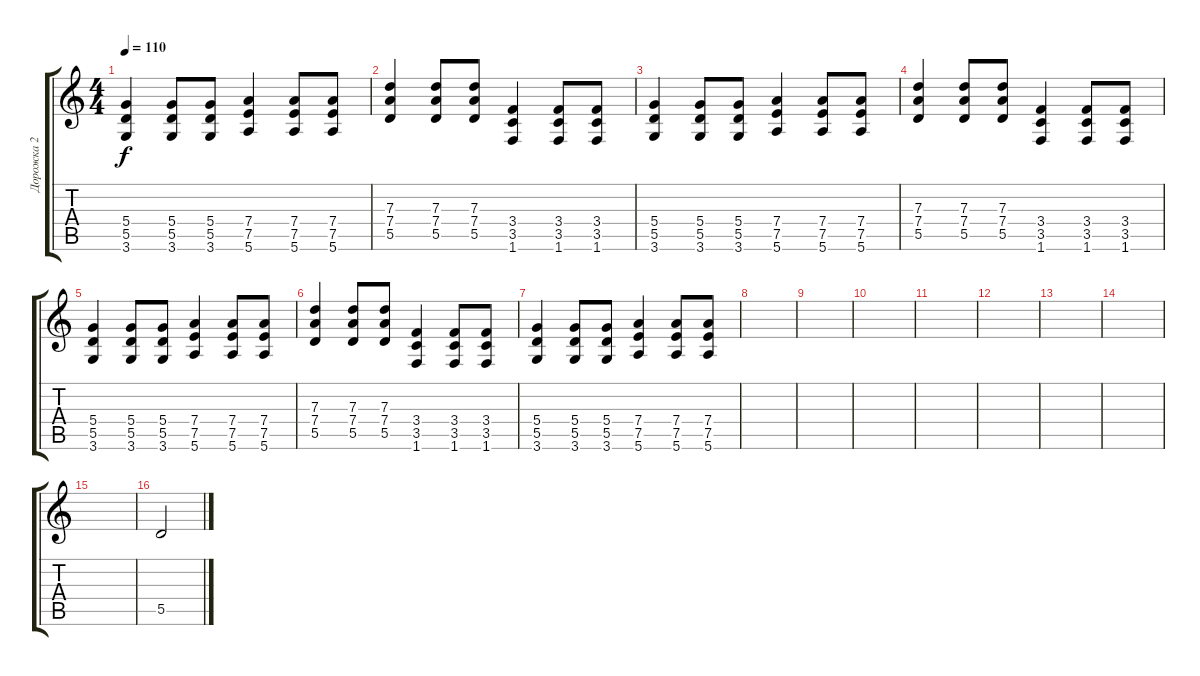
\track ("Дорожка 2" "Дорожка 2") {instrument overdrivenguitar}
\staff {score tabs}
\tuning (E4 B3 G3 D3 A2 E2) {hide}
\ts (4 4)
\tempo 110
\clef g2
\ks c
(5.4 5.5 3.6).4{dy f} (5.4 5.5 3.6).8 (5.4 5.5 3.6).8 (7.4 7.5 5.6).4 (7.4 7.5 5.6).8 (7.4 7.5 5.6).8 |
(7.3 7.4 5.5).4 (7.3 7.4 5.5).8 (7.3 7.4 5.5).8 (3.4 3.5 1.6).4 (3.4 3.5 1.6).8 (3.4 3.5 1.6).8 |
(5.4 5.5 3.6).4 (5.4 5.5 3.6).8 (5.4 5.5 3.6).8 (7.4 7.5 5.6).4 (7.4 7.5 5.6).8 (7.4 7.5 5.6).8 |
(7.3 7.4 5.5).4 (7.3 7.4 5.5).8 (7.3 7.4 5.5).8 (3.4 3.5 1.6).4 (3.4 3.5 1.6).8 (3.4 3.5 1.6).8 |
(5.4 5.5 3.6).4 (5.4 5.5 3.6).8 (5.4 5.5 3.6).8 (7.4 7.5 5.6).4 (7.4 7.5 5.6).8 (7.4 7.5 5.6).8 |
(7.3 7.4 5.5).4 (7.3 7.4 5.5).8 (7.3 7.4 5.5).8 (3.4 3.5 1.6).4 (3.4 3.5 1.6).8 (3.4 3.5 1.6).8 |
(5.4 5.5 3.6).4 (5.4 5.5 3.6).8 (5.4 5.5 3.6).8 (7.4 7.5 5.6).4 (7.4 7.5 5.6).8 (7.4 7.5 5.6).8 |
|
|
|
|
|
|
|
|
5.5.2{volume 0}
